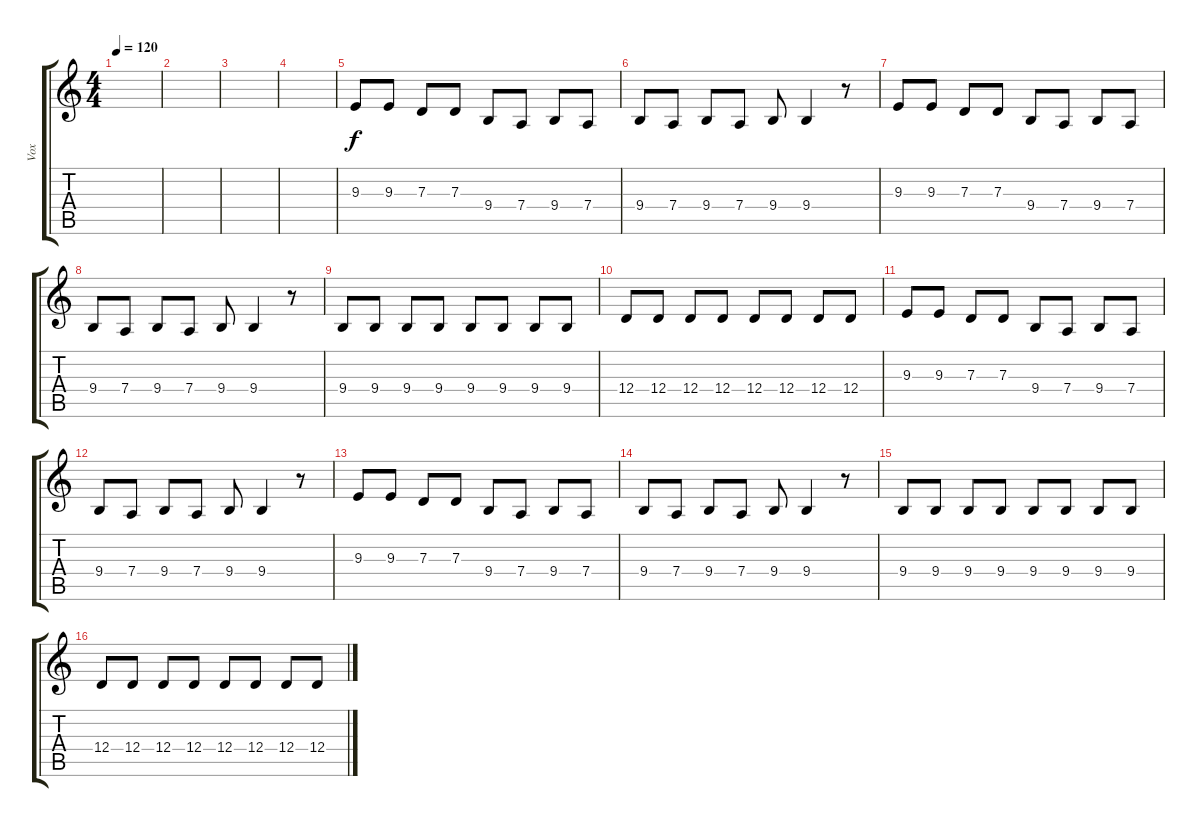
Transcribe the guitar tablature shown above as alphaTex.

\track ("Vox" "Vox") {instrument acousticgrandpiano}
\staff {score tabs}
\tuning (E4 B3 G3 D3 A2 E2) {hide}
\ts (4 4)
\tempo 120
\clef g2
\ks c
|
|
|
|
9.3.8 9.3.8 7.3.8 7.3.8 9.4.8 7.4.8 9.4.8 7.4.8 |
9.4.8 7.4.8 9.4.8 7.4.8 9.4.8 9.4.4 r.8 |
9.3.8 9.3.8 7.3.8 7.3.8 9.4.8 7.4.8 9.4.8 7.4.8 |
9.4.8 7.4.8 9.4.8 7.4.8 9.4.8 9.4.4 r.8 |
9.4.8 9.4.8 9.4.8 9.4.8 9.4.8 9.4.8 9.4.8 9.4.8 |
12.4.8 12.4.8 12.4.8 12.4.8 12.4.8 12.4.8 12.4.8 12.4.8 |
9.3.8 9.3.8 7.3.8 7.3.8 9.4.8 7.4.8 9.4.8 7.4.8 |
9.4.8 7.4.8 9.4.8 7.4.8 9.4.8 9.4.4 r.8 |
9.3.8 9.3.8 7.3.8 7.3.8 9.4.8 7.4.8 9.4.8 7.4.8 |
9.4.8 7.4.8 9.4.8 7.4.8 9.4.8 9.4.4 r.8 |
9.4.8 9.4.8 9.4.8 9.4.8 9.4.8 9.4.8 9.4.8 9.4.8 |
12.4.8 12.4.8 12.4.8 12.4.8 12.4.8 12.4.8 12.4.8 12.4.8
